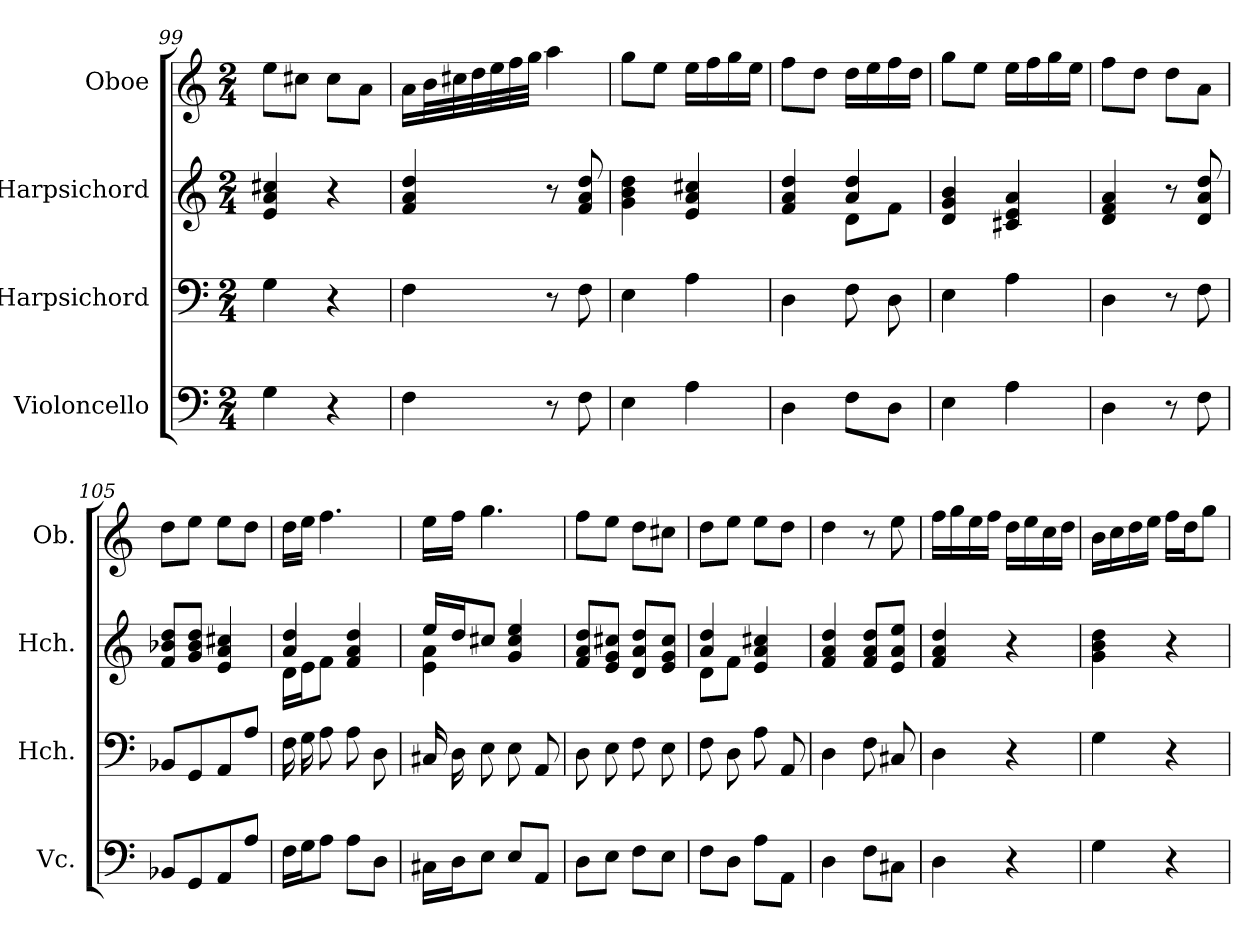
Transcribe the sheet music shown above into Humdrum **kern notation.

**kern	**kern	**kern	**kern
*part4	*part3	*part2	*part1
*staff4	*staff3	*staff2	*staff1
*I"Violoncello	*I"Harpsichord	*I"Harpsichord	*I"Oboe
*I'Vc.	*I'Hch.	*I'Hch.	*I'Ob.
!!LO:LB:g=z
*clefF4	*clefF4	*clefG2	*clefG2
*k[]	*k[]	*k[]	*k[]
*M2/4	*M2/4	*M2/4	*M2/4
=99	=99	=99	=99
4G\	4G\	4e/ 4a/ 4cc#X/	8ee\L
.	.	.	8cc#X\J
4r	4r	4r	8cc#\L
.	.	.	8a\J
=100	=100	=100	=100
4F\	4F\	4f/ 4a/ 4dd/	16a\LL
.	.	.	32b\L
.	.	.	32cc#X\
.	.	.	32dd\
.	.	.	32ee\
.	.	.	32ff\
.	.	.	32gg\JJJ
8r	8r	8r	4aa\
8F\	8F\	8f/ 8a/ 8dd/	.
=101	=101	=101	=101
4E\	4E\	4g\ 4b\ 4dd\	8gg\L
.	.	.	8ee\J
4A\	4A\	4e/ 4a/ 4cc#X/	16ee\LL
.	.	.	16ff\
.	.	.	16gg\
.	.	.	16ee\JJ
=102	=102	=102	=102
*	*	*^	*
4D\	4D\	4f/ 4a/ 4dd/	4ryy	8ff\L
.	.	.	.	8dd\J
8F\L	8F\	4a/ 4dd/	8d\L	16dd\LL
.	.	.	.	16ee\
8D\J	8D\	.	8f\J	16ff\
.	.	.	.	16dd\JJ
*	*	*v	*v	*
=103	=103	=103	=103
4E\	4E\	4d/ 4g/ 4b/	8gg\L
.	.	.	8ee\J
4A\	4A\	4c#X/ 4e/ 4a/	16ee\LL
.	.	.	16ff\
.	.	.	16gg\
.	.	.	16ee\JJ
=104	=104	=104	=104
4D\	4D\	4d/ 4f/ 4a/	8ff\L
.	.	.	8dd\J
8r	8r	8r	8dd\L
8F\	8F\	8d/ 8a/ 8dd/	8a\J
!!LO:LB:g=z
=105	=105	=105	=105
8BB-X/L	8BB-X/L	8f/ 8b-X/ 8dd/L	8dd\L
8GG/	8GG/	8g/ 8b-/ 8dd/J	8ee\J
8AA/	8AA/	4e/ 4a/ 4cc#X/	8ee\L
8A\J	8A\J	.	8dd\J
=106	=106	=106	=106
*	*	*^	*
16F\LL	16F\	4a/ 4dd/	16d\LL	16dd\LL
16G\J	16G\	.	16e\J	16ee\JJ
8A\J	8A\	.	8f\J	4.ff\
8A\L	8A\	4f/ 4a/ 4dd/	4ryy	.
8D\J	8D\	.	.	.
=107	=107	=107	=107	=107
16C#X\LL	16C#X/	16ee/LL	4e\ 4a\	16ee\LL
16D\J	16D\	16dd/J	.	16ff\JJ
8E\J	8E\	8cc#X/J	.	4.gg\
8E/L	8E\	4g/ 4cc#/ 4ee/	4ryy	.
8AA/J	8AA/	.	.	.
*	*	*v	*v	*
=108	=108	=108	=108
8D\L	8D\	8f/ 8a/ 8dd/L	8ff\L
8E\J	8E\	8e/ 8g/ 8cc#X/J	8ee\J
8F\L	8F\	8d/ 8a/ 8dd/L	8dd\L
8E\J	8E\	8e/ 8g/ 8cc#/J	8cc#X\J
=109	=109	=109	=109
*	*	*^	*
8F\L	8F\	4a/ 4dd/	8d\L	8dd\L
8D\J	8D\	.	8f\J	8ee\J
8A\L	8A\	4e/ 4a/ 4cc#X/	4ryy	8ee\L
8AA\J	8AA/	.	.	8dd\J
*	*	*v	*v	*
=110	=110	=110	=110
4D\	4D\	4f/ 4a/ 4dd/	4dd\
8F\L	8F\	8f/ 8a/ 8dd/L	8r
8C#X\J	8C#X/	8e/ 8a/ 8ee/J	8ee\
!!LO:PB:g=z
=111	=111	=111	=111
4D\	4D\	4f/ 4a/ 4dd/	16ff\LL
.	.	.	16gg\
.	.	.	16ee\
.	.	.	16ff\JJ
4r	4r	4r	16dd\LL
.	.	.	16ee\
.	.	.	16cc\
.	.	.	16dd\JJ
=112	=112	=112	=112
4G\	4G\	4g\ 4b\ 4dd\	16b\LL
.	.	.	16cc\
.	.	.	16dd\
.	.	.	16ee\JJ
4r	4r	4r	16ff\LL
.	.	.	16dd\J
.	.	.	8gg\J
=	=	=	=
*-	*-	*-	*-
